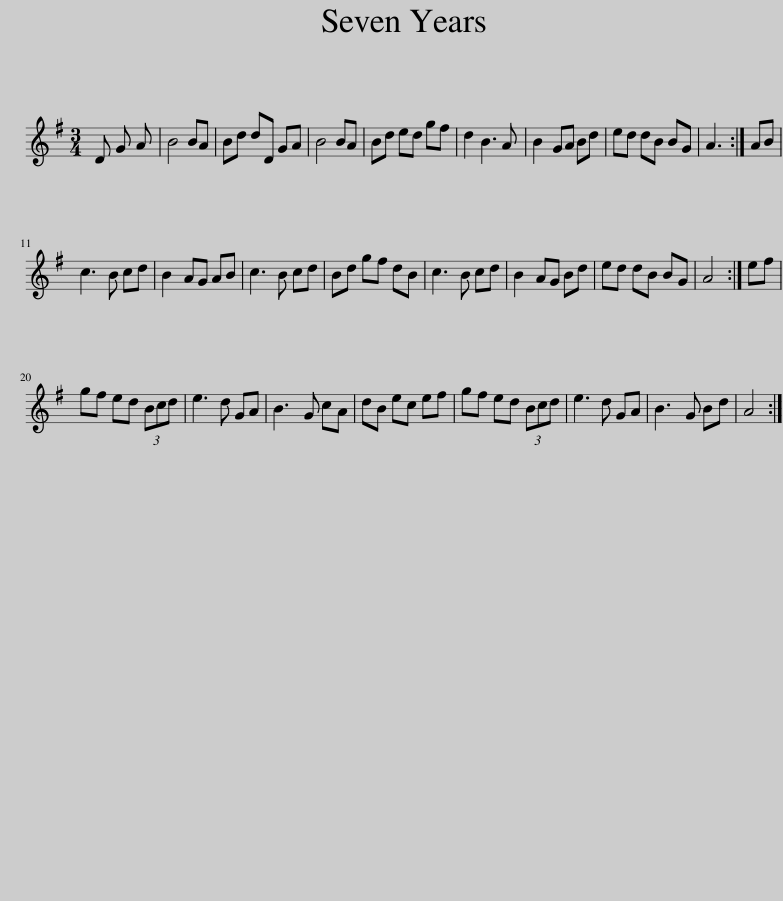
X:1
L:1/8
M:3/4
I:linebreak $
K:G
V:1 treble
V:1
 D G A | B4 BA | Bd dD GA | B4 BA | Bd ed gf | %5
 d2 B3 A | B2 GA Bd | ed dB BG | A3 :| AB |$ %10
 c3 B cd | B2 AG AB | c3 B cd | Bd gf dB | c3 B cd | %15
 B2 AG Bd | ed dB BG | A4 :| ef |$ gf ed (3Bcd | %20
 e3 d GA | B3 G cA | dB ec ef | gf ed (3Bcd | e3 d GA | %25
 B3 G Bd | A4 :| %27
